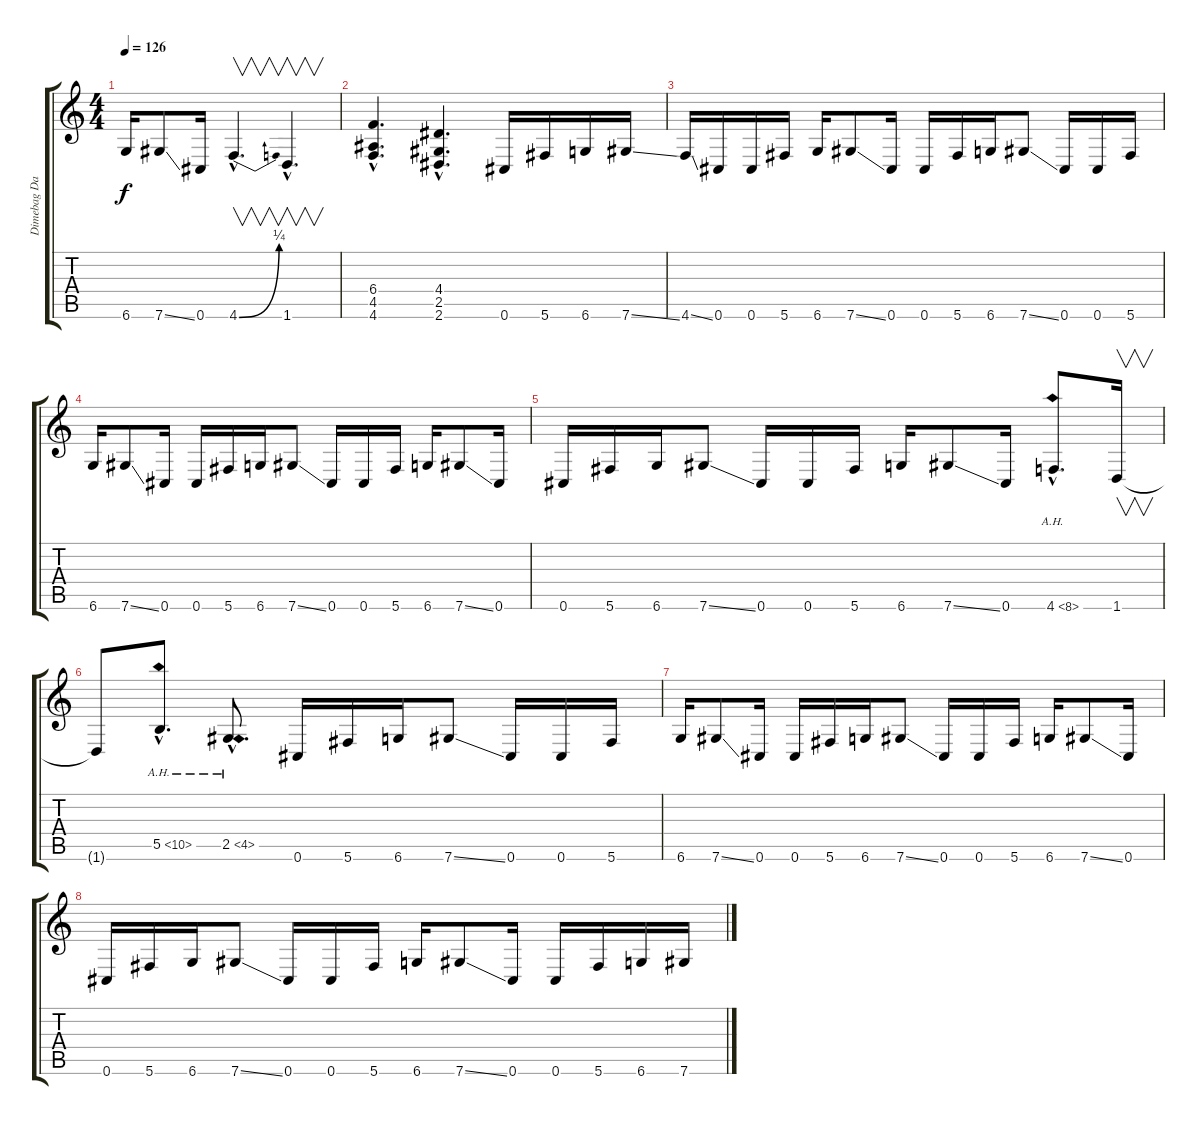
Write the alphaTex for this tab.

\track ("Dimebag Darrel" "Dimebag Da") {instrument distortionguitar}
\staff {score tabs}
\tuning (Db4 Ab3 E3 B2 Gb2 Db2) {hide}
\ts (4 4)
\tempo 126
\clef g2
\ks c
6.6.16{dy f} 7.6{ss}.8 0.6.16 4.6{be (bend 0 0 60 1) hac}.4{v d} 1.6{hac}.4{v d} |
(6.4{hac} 4.5{hac} 4.6{hac}).4{d} (4.4{hac} 2.5{hac} 2.6{hac}).4{d} 0.6.16 5.6.16 6.6.16 7.6{ss}.16 |
4.6{ss}.16 0.6.16 0.6.16 5.6.16 6.6.16 7.6{ss}.8 0.6.16 0.6.16 5.6.16 6.6.16 7.6{ss}.8 0.6.16 0.6.16 5.6.16 |
6.6.16 7.6{ss}.8 0.6.16 0.6.16 5.6.16 6.6.16 7.6{ss}.8 0.6.16 0.6.16 5.6.16 6.6.16 7.6{ss}.8 0.6.16 |
0.6.16 5.6.16 6.6.16 7.6{ss}.8 0.6.16 0.6.16 5.6.16 6.6.16 7.6{ss}.8 0.6.16 4.6{ah 4 hac}.8{d} 1.6.16{v} |
1.6{t}.8 5.5{ah 5 hac}.8{d} 2.5{ah 2 hac}.8{d} 0.6.16 5.6.16 6.6.16 7.6{ss}.8 0.6.16 0.6.16 5.6.16 |
6.6.16 7.6{ss}.8 0.6.16 0.6.16 5.6.16 6.6.16 7.6{ss}.8 0.6.16 0.6.16 5.6.16 6.6.16 7.6{ss}.8 0.6.16 |
0.6.16 5.6.16 6.6.16 7.6{ss}.8 0.6.16 0.6.16 5.6.16 6.6.16 7.6{ss}.8 0.6.16 0.6.16 5.6.16 6.6.16 7.6{ss}.16
